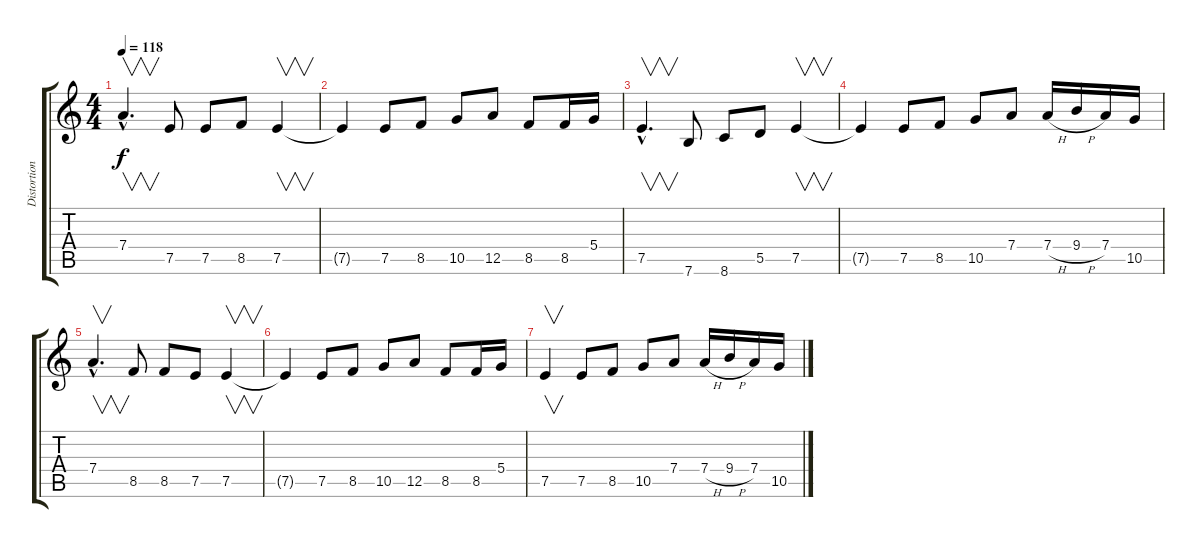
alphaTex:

\track ("Distortion Guitar 2" "Distortion") {instrument distortionguitar}
\staff {score tabs}
\tuning (E4 B3 G3 D3 A2 E2) {hide}
\ts (4 4)
\tempo 118
\clef g2
\ks c
7.4{hac}.4{v d dy f volume 8} 7.5.8 7.5.8 8.5.8 7.5.4{v} |
7.5{t}.4{volume 7} 7.5.8 8.5.8 10.5.8 12.5.8 8.5.8 8.5.16 5.4.16 |
7.5{hac}.4{v d volume 6} 7.6.8 8.6.8 5.5.8 7.5.4{v} |
7.5{t}.4{volume 5} 7.5.8 8.5.8 10.5.8 7.4.8 7.4{h}.16 9.4{h}.16 7.4.16 10.5.16 |
7.4{hac}.4{v d volume 4} 8.5.8 8.5.8 7.5.8 7.5.4{v} |
7.5{t}.4{volume 3} 7.5.8 8.5.8 10.5.8 12.5.8 8.5.8 8.5.16 5.4.16 |
7.5.4{v volume 2} 7.5.8 8.5.8 10.5.8 7.4.8 7.4{h}.16 9.4{h}.16 7.4.16 10.5.16
